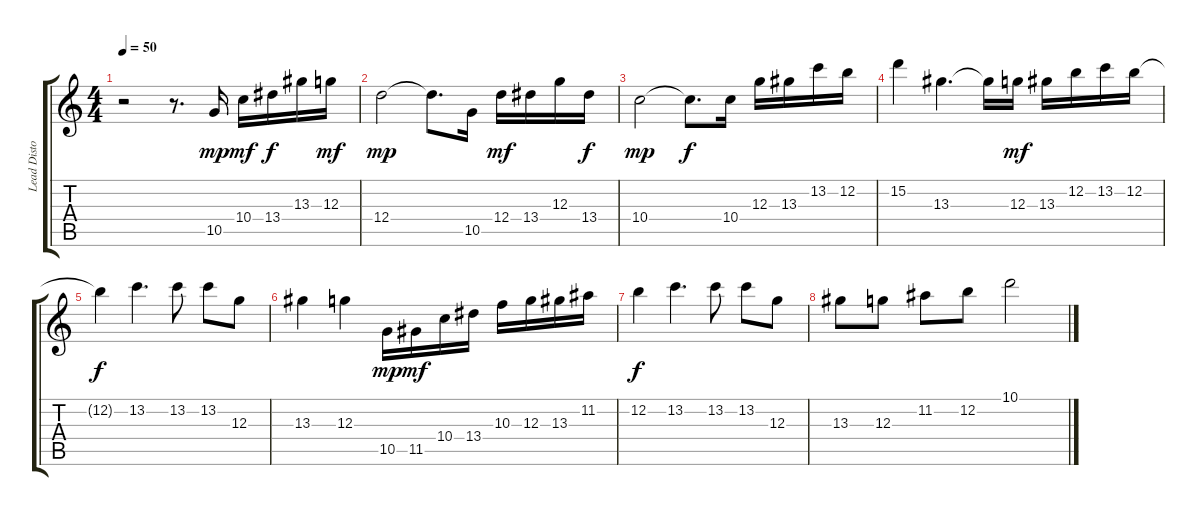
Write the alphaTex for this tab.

\track ("Lead Distortion Guitar" "Lead Disto") {instrument distortionguitar}
\staff {score tabs}
\tuning (E4 B3 G3 D3 A2 E2) {hide}
\ts (4 4)
\tempo 50
\clef g2
\ks c
r.2{dy mp instrument distortionguitar} r.8{d} 10.5.16 10.4.16{dy mf} 13.4.16{dy f} 13.3.16 12.3.16{dy mf} |
12.4.2{dy mp} 12.4{t}.8{d} 10.5.16 12.4.16{dy mf} 13.4.16 12.3.16 13.4.16{dy f} |
10.4.2{dy mp} 10.4{t}.8{d dy f} 10.4.16 12.3.16 13.3.16 13.2.16 12.2.16 |
15.2.4 13.3.4{d} 13.3{t}.16 12.3.16{dy mf} 13.3.16 12.2.16 13.2.16 12.2.16 |
12.2{t}.4{dy f} 13.2.4{d} 13.2.8 13.2.8 12.3.8 |
13.3.4 12.3.4 10.5.16{dy mp} 11.5.16{dy mf} 10.4.16 13.4.16 10.3.16 12.3.16 13.3.16 11.2.16 |
12.2.4{dy f} 13.2.4{d} 13.2.8 13.2.8 12.3.8 |
13.3.8 12.3.8 11.2.8 12.2.8 10.1.2
